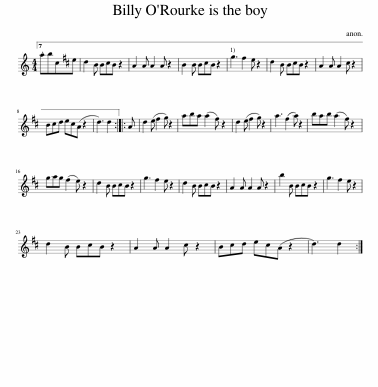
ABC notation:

X:1
L:1/8
M:4/4
I:linebreak $
K:C
V:1 treble
V:1
 .abce | d2 B B^cB z2 | A2 A A2 A z2 | B2 B B^cB z2 | g3 ^f2 e z2 | %5
 d2 B B^cB z2 | A2 A A2 ^c z2 |$ B^cd ec(A z2 | d3) d2 :: A | %10
 d2 (e ^f2 g) z2 | aba (a2 ^f) z2 | d2 (e ^f2 g) z2 | a3 (^f2 a) z2 | bab (a2 ^f) z2 |$ %15
 gag (^f2 e) z2 | d2 B B^cB z2 | g3 ^f2 e z2 | d2 B B^cB z2 | A2 A A2 A z2 | %20
 b2 B B^cB z2 | g3 ^f2 e z2 |$ d2 B B^cB z2 | A2 A A2 ^c z2 | B^cd ec(A z2 | %25
 d3) d2 :| %26
